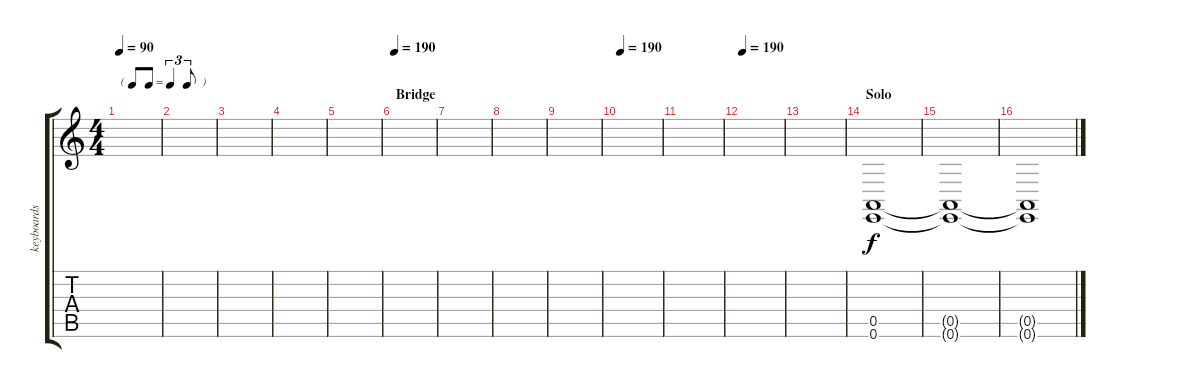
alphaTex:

\track ("keyboards" "keyboards") {instrument stringensemble2}
\staff {score tabs}
\tuning (E4 B3 G3 D3 A2 E2) {hide}
\ts (4 4)
\tf triplet8th
\tempo 90
\clef g2
\ks c
|
|
|
|
|
\section ("" "Bridge")
\tempo 190
|
|
|
|
\tempo 190
|
|
\tempo 190
|
|
\section ("" "Solo")
(0.5 0.6).1 |
(0.5{t} 0.6{t}).1 |
(0.5{t} 0.6{t}).1
